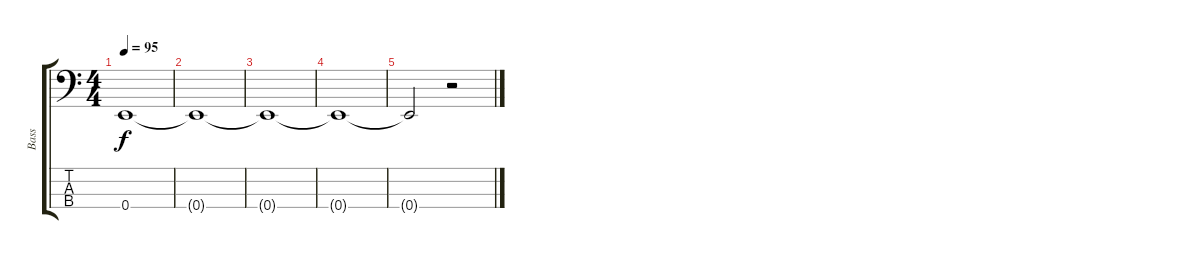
\track ("Bass" "Bass") {instrument electricbassfinger}
\staff {score tabs}
\tuning (G2 D2 A1 E1) {hide}
\ts (4 4)
\tempo 95
\clef f4
\ks c
0.4.1{dy f} |
0.4{t}.1 |
0.4{t}.1 |
0.4{t}.1 |
0.4{t}.2 r.2
